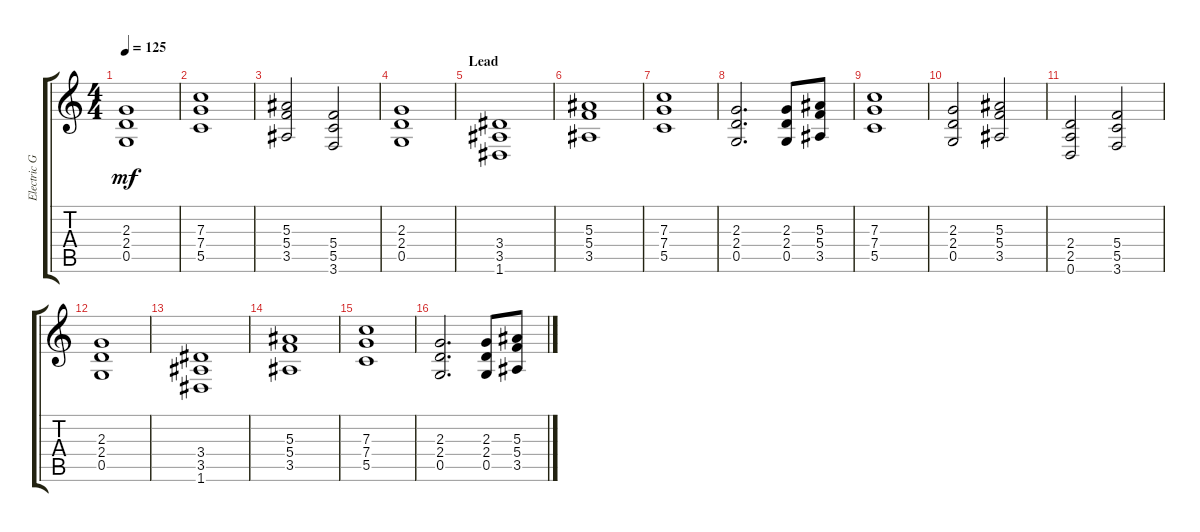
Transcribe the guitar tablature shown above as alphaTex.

\track ("Electric Guitar" "Electric G") {instrument distortionguitar}
\staff {score tabs}
\tuning (D4 A3 F3 C3 G2 D2) {hide}
\ts (4 4)
\tempo 125
\clef g2
\ks c
(2.3 2.4 0.5).1{dy mf} |
(7.3 7.4 5.5).1 |
(5.3 5.4 3.5).2 (5.4 5.5 3.6).2 |
(2.3 2.4 0.5).1 |
\section ("" "Lead")
(3.4 3.5 1.6).1 |
(5.3 5.4 3.5).1 |
(7.3 7.4 5.5).1 |
(2.3 2.4 0.5).2{d} (2.3 2.4 0.5).8 (5.3 5.4 3.5).8 |
(7.3 7.4 5.5).1 |
(2.3 2.4 0.5).2 (5.3 5.4 3.5).2 |
(2.4 2.5 0.6).2 (5.4 5.5 3.6).2 |
(2.3 2.4 0.5).1 |
(3.4 3.5 1.6).1 |
(5.3 5.4 3.5).1 |
(7.3 7.4 5.5).1 |
(2.3 2.4 0.5).2{d} (2.3 2.4 0.5).8 (5.3 5.4 3.5).8
